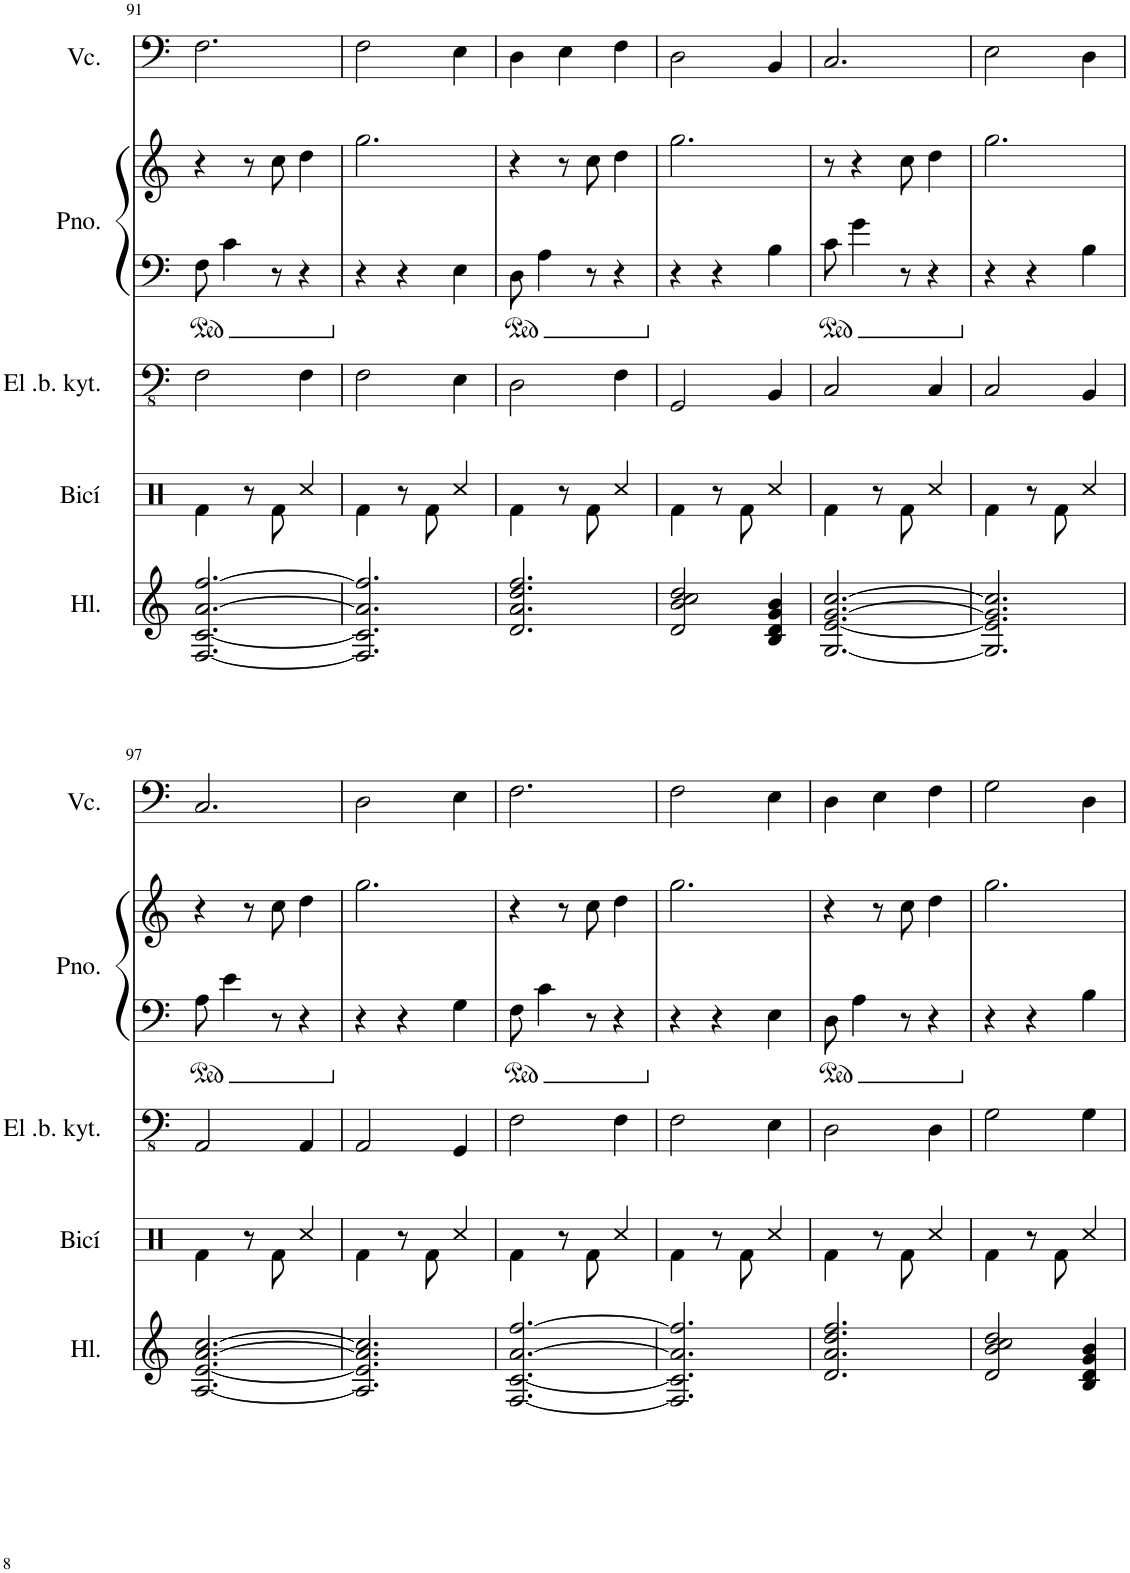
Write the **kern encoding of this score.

**kern	**kern	**kern	**kern	**kern	**kern
*part5	*part4	*part3	*part2	*part2	*part1
*staff6	*staff5	*staff4	*staff3	*staff2	*staff1
*I"Hlas	*I"Bicí souprava	*I"Elektrická basová kytara	*I"Piano	*	*I"Violoncello
*I'Hl.	*I'Bicí	*I'El .b. kyt.	*I'Pno.	*	*I'Vc.
!!LO:PB:g=z
*clefG2	*clefX	*clefFv4	*clefF4	*clefG2	*clefF4
*k[]	*k[]	*k[]	*k[]	*k[]	*k[]
*M3/4	*M3/4	*M3/4	*M3/4	*M3/4	*M3/4
=91	=91	=91	=91	=91	=91
[2.F/ [2.c/ [2.a/ [2.ff/	4Rf\	2FF\	8F\	4r	2.F\
.	.	.	4c\	.	.
.	8r	.	.	8r	.
.	8Rf\	.	8r	8cc\	.
.	4Rcc/	4FF\	4r	4dd\	.
=92	=92	=92	=92	=92	=92
2.F/] 2.c/] 2.a/] 2.ff/]	4Rf\	2FF\	4r	2.gg\	2F\
.	8r	.	4r	.	.
.	8Rf\	.	.	.	.
.	4Rcc/	4EE\	4E\	.	4E\
=93	=93	=93	=93	=93	=93
2.d/ 2.a/ 2.dd/ 2.ff/	4Rf\	2DD\	8D\	4r	4D\
.	.	.	4A\	.	.
.	8r	.	.	8r	4E\
.	8Rf\	.	8r	8cc\	.
.	4Rcc/	4FF\	4r	4dd\	4F\
=94	=94	=94	=94	=94	=94
2d/ 2b/ 2cc/ 2dd/	4Rf\	2GGG/	4r	2.gg\	2D\
.	8r	.	4r	.	.
.	8Rf\	.	.	.	.
4B/ 4d/ 4g/ 4b/	4Rcc/	4BBB/	4B\	.	4BB/
=95	=95	=95	=95	=95	=95
[2.G/ [2.e/ [2.g/ [2.cc/	4Rf\	2CC/	8c\	8r	2.C/
.	.	.	4g\	4r	.
.	8r	.	.	.	.
.	8Rf\	.	8r	8cc\	.
.	4Rcc/	4CC/	4r	4dd\	.
=96	=96	=96	=96	=96	=96
2.G/] 2.e/] 2.g/] 2.cc/]	4Rf\	2CC/	4r	2.gg\	2E\
.	8r	.	4r	.	.
.	8Rf\	.	.	.	.
.	4Rcc/	4BBB/	4B\	.	4D\
!!LO:LB:g=z
=97	=97	=97	=97	=97	=97
[2.A/ [2.e/ [2.a/ [2.cc/	4Rf\	2AAA/	8A\	4r	2.C/
.	.	.	4e\	.	.
.	8r	.	.	8r	.
.	8Rf\	.	8r	8cc\	.
.	4Rcc/	4AAA/	4r	4dd\	.
=98	=98	=98	=98	=98	=98
2.A/] 2.e/] 2.a/] 2.cc/]	4Rf\	2AAA/	4r	2.gg\	2D\
.	8r	.	4r	.	.
.	8Rf\	.	.	.	.
.	4Rcc/	4GGG/	4G\	.	4E\
=99	=99	=99	=99	=99	=99
[2.F/ [2.c/ [2.a/ [2.ff/	4Rf\	2FF\	8F\	4r	2.F\
.	.	.	4c\	.	.
.	8r	.	.	8r	.
.	8Rf\	.	8r	8cc\	.
.	4Rcc/	4FF\	4r	4dd\	.
=100	=100	=100	=100	=100	=100
2.F/] 2.c/] 2.a/] 2.ff/]	4Rf\	2FF\	4r	2.gg\	2F\
.	8r	.	4r	.	.
.	8Rf\	.	.	.	.
.	4Rcc/	4EE\	4E\	.	4E\
=101	=101	=101	=101	=101	=101
2.d/ 2.a/ 2.dd/ 2.ff/	4Rf\	2DD\	8D\	4r	4D\
.	.	.	4A\	.	.
.	8r	.	.	8r	4E\
.	8Rf\	.	8r	8cc\	.
.	4Rcc/	4DD\	4r	4dd\	4F\
=102	=102	=102	=102	=102	=102
2d/ 2b/ 2cc/ 2dd/	4Rf\	2GG\	4r	2.gg\	2G\
.	8r	.	4r	.	.
.	8Rf\	.	.	.	.
4B/ 4d/ 4g/ 4b/	4Rcc/	4GG\	4B\	.	4D\
=	=	=	=	=	=
*-	*-	*-	*-	*-	*-
